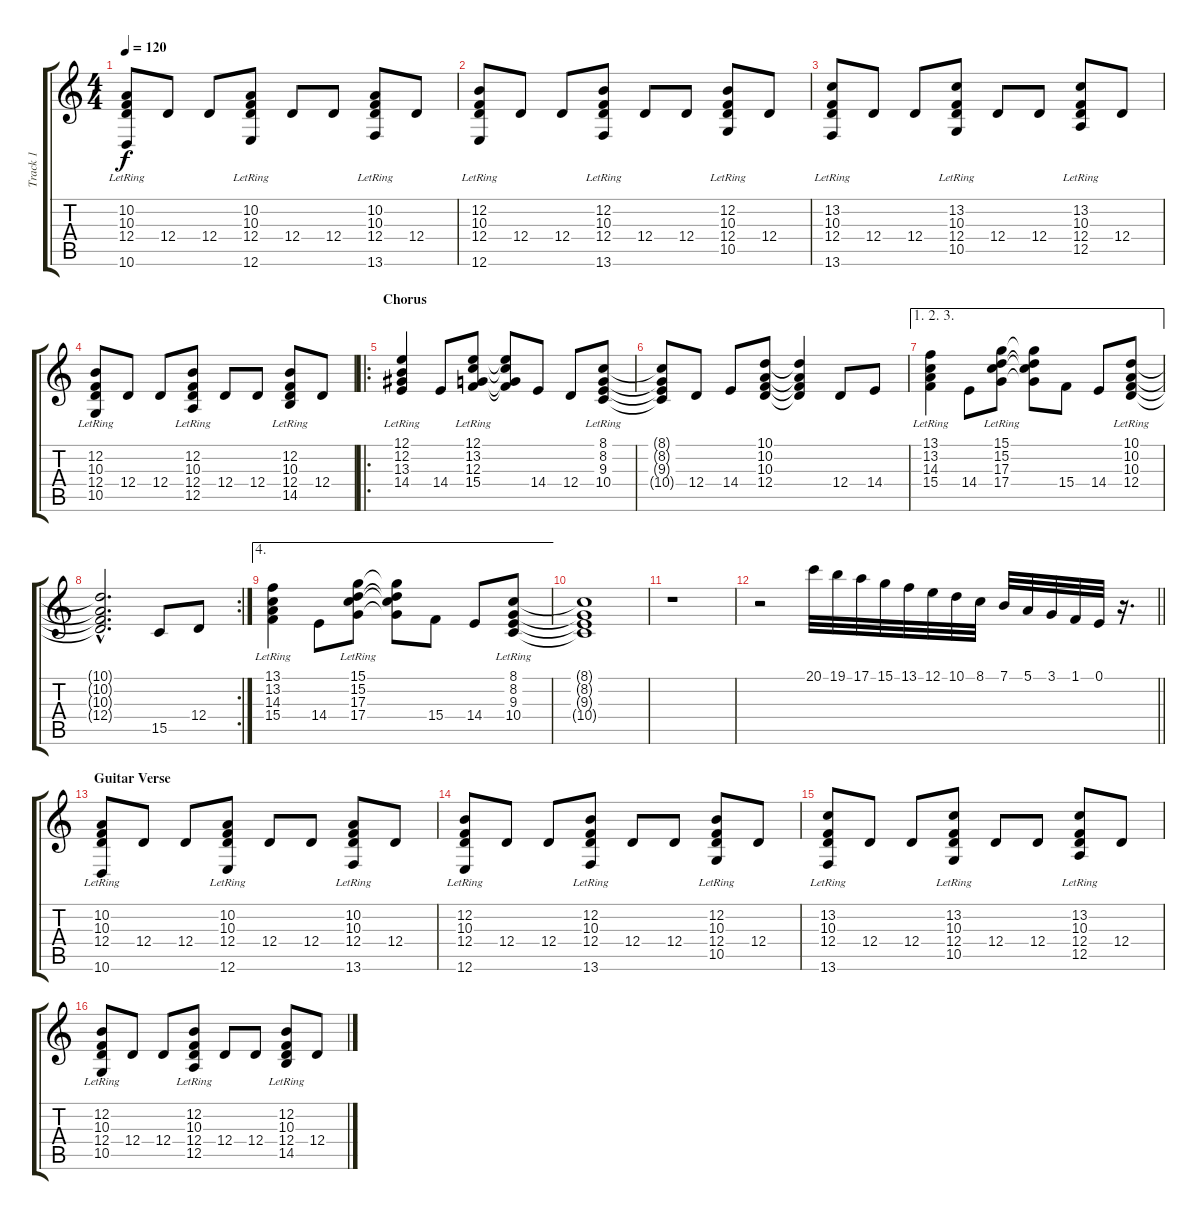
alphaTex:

\track ("Track 1" "Track 1") {instrument acousticgrandpiano}
\staff {score tabs}
\tuning (E4 B3 G3 D3 A2 E2) {hide}
\ts (4 4)
\tempo 120
\clef g2
\ks c
(10.2 10.3 12.4 10.6{lr}).8{dy f} 12.4.8 12.4.8 (10.2 10.3 12.4 12.6{lr}).8 12.4.8 12.4.8 (10.2 10.3 12.4 13.6{lr}).8 12.4.8 |
(12.2 10.3 12.4 12.6{lr}).8 12.4.8 12.4.8 (12.2 10.3 12.4 13.6{lr}).8 12.4.8 12.4.8 (12.2 10.3 12.4 10.5{lr}).8 12.4.8 |
(13.2 10.3 12.4 13.6{lr}).8 12.4.8 12.4.8 (13.2 10.3 12.4 10.5{lr}).8 12.4.8 12.4.8 (13.2 10.3 12.4 12.5{lr}).8 12.4.8 |
(12.2 10.3 12.4 10.5{lr}).8 12.4.8 12.4.8 (12.2 10.3 12.4 12.5{lr}).8 12.4.8 12.4.8 (12.2 10.3 12.4 14.5{lr}).8 12.4.8 |
\ro
\section ("" "Chorus")
(12.1{lr} 12.2{lr} 13.3{lr} 14.4).4 14.4.8 (12.1{lr} 13.2{lr} 12.3{lr} 15.4).8 (12.1{t} 13.2{t} 12.3{t} 15.4{t}).8 14.4.8 12.4.8 (8.1{lr} 8.2{lr} 9.3{lr} 10.4).8 |
(8.1{t} 8.2{t} 9.3{t} 10.4{t}).8 12.4.8 14.4.8 (10.1 10.2 10.3 12.4).8 (10.1{t} 10.2{t} 10.3{t} 12.4{t}).4 12.4.8 14.4.8 |
\ae (1 2 3)
(13.1{lr} 13.2{lr} 14.3{lr} 15.4).4 14.4.8 (15.1{lr} 15.2 17.3{lr} 17.4).8 (15.1{t} 15.2{t} 17.3{t} 17.4{t}).8 15.4.8 14.4.8 (10.1{lr} 10.2{lr} 10.3{lr} 12.4).8 |
\rc 2
(10.1{hac t} 10.2{hac t} 10.3{hac t} 12.4{hac t}).2{d} 15.5.8 12.4.8 |
\ae 4
(13.1{lr} 13.2{lr} 14.3{lr} 15.4).4 14.4.8 (15.1{lr} 15.2 17.3{lr} 17.4).8 (15.1{t} 15.2{t} 17.3{t} 17.4{t}).8 15.4.8 14.4.8 (8.1{lr} 8.2{lr} 9.3{lr} 10.4).8 |
(8.1{t} 8.2{t} 9.3{t} 10.4{t}).1 |
r.1 |
\barLineRight lightlight
r.2{balance 16} 20.1.32{balance 0} 19.1.32 17.1.32 15.1.32 13.1.32 12.1.32 10.1.32 8.1.32 7.1.32 5.1.32 3.1.32 1.1.32 0.1.32 r.16{d balance 12} |
\section ("" "Guitar Verse")
(10.2 10.3 12.4 10.6{lr}).8{balance 12} 12.4.8 12.4.8 (10.2 10.3 12.4 12.6{lr}).8 12.4.8 12.4.8 (10.2 10.3 12.4 13.6{lr}).8 12.4.8 |
(12.2 10.3 12.4 12.6{lr}).8 12.4.8 12.4.8 (12.2 10.3 12.4 13.6{lr}).8 12.4.8 12.4.8 (12.2 10.3 12.4 10.5{lr}).8 12.4.8 |
(13.2 10.3 12.4 13.6{lr}).8 12.4.8 12.4.8 (13.2 10.3 12.4 10.5{lr}).8 12.4.8 12.4.8 (13.2 10.3 12.4 12.5{lr}).8 12.4.8 |
(12.2 10.3 12.4 10.5{lr}).8 12.4.8 12.4.8 (12.2 10.3 12.4 12.5{lr}).8 12.4.8 12.4.8 (12.2 10.3 12.4 14.5{lr}).8 12.4.8
